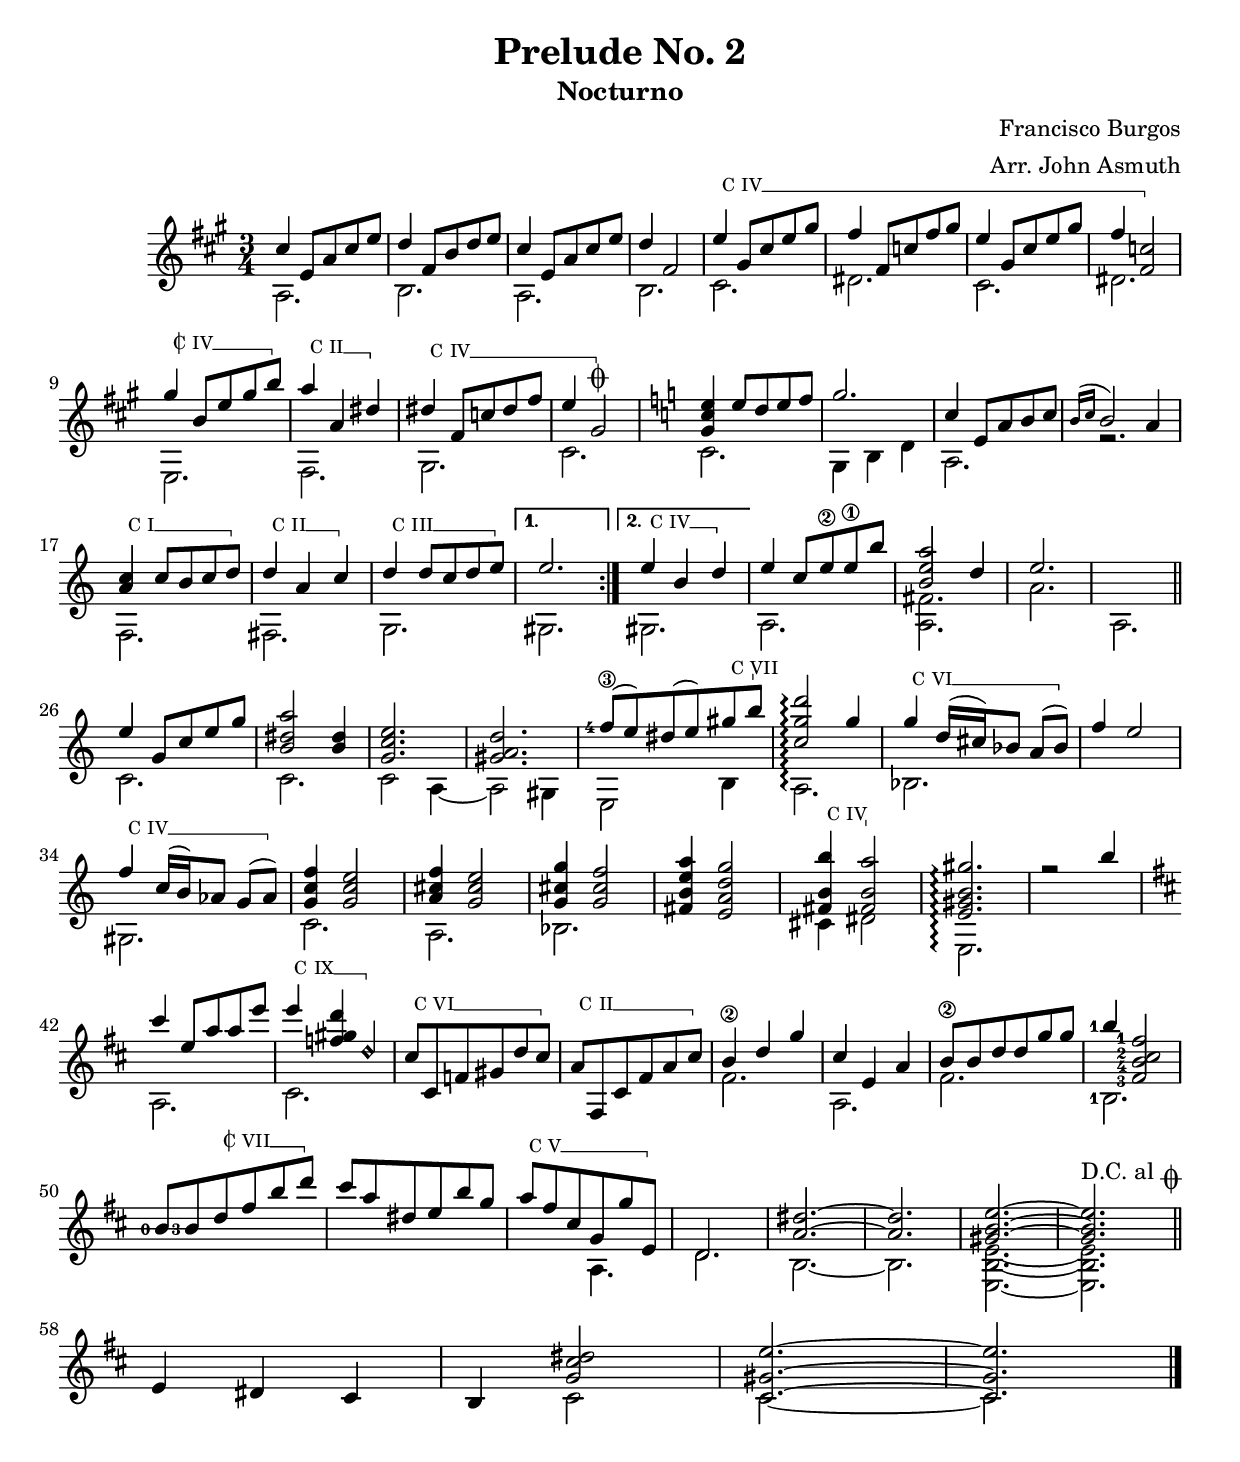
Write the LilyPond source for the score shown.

\version "2.20.0"
\header {
  title = "Prelude No. 2"
  subtitle = "Nocturno"
  composer = "Francisco Burgos"
  arranger = "Arr. John Asmuth"
}

\include "bbarred.ly"
#(define RH rightHandFinger)

\new Staff \with {
  \consists "Span_arpeggio_engraver"
}
<<
  {
    \set Staff.connectArpeggios = ##t
    \time 3/4
    \key a \major
    <<
      \new Voice { \voiceOne
        \set fingeringOrientations = #'(left)
                   
        % A
        \repeat volta 2 {
        cis''4 e'8 a' cis'' e'' | d''4 fis'8 b' d'' e'' | cis''4 e'8 a' cis'' e'' | d''4 fis'2 |
        \fbarre #"IV" { e''4 gis'8 cis'' e'' gis'' | fis''4 fis'8 c'' fis'' gis'' |e''4 gis'8 cis'' e'' gis'' | fis''4 <fis' c''>2 } |
        \break
        
        \bbarre #"IV" { gis''4 b'8 e'' gis'' b'' } | \fbarre #"II" { a''4 a' dis'' } | \fbarre #"IV" { dis''4 fis'8 c'' dis'' fis'' | e''4 gis'2-\coda } |
        
        \key c \major     
        <g' c'' e''>4 e''8 d'' e'' f'' | g''2. | c''4 e'8 a' b' c'' \grace{ b'16( c'' } b'2) a'4 |        
        \break
        
        \fbarre #"I" { <a' c''>4 c''8 b' c'' d'' } | \fbarre #"II" { d''4 a' c'' } | \fbarre #"III" { d''4 d''8 c'' d'' e'' } | } \alternative {
          { e''2. |}
          { \fbarre #"IV" { e''4 b' d'' } |}
        } 
        
        e''4 c''8 e''\2 e''\1 b'' | <b' e'' a''>2 d''4 | e''2. | s2. |
        
        \bar "||"
        
        \break
        
        \key c \major
        
        % B
        e''4 g'8 c'' e'' g'' | <b' dis'' a''>2 <b' dis''>4 | <g' c'' e''>2. | <gis' a' d''>2. |
        <f''-4\3>8( e'') dis''( e'') \fbarre #"VII" { gis'' b'' } | <c'' g'' d'''>2\arpeggio g''4 | \fbarre #"VI" { g''4 d''16( cis'') bes'8 a'( bes') } | f''4 e''2 |
        
        \break
        
        \fbarre #"IV" { f''4 c''16( b') aes'8 g'( aes') } | <g' c'' f''>4 <g' c'' e''>2 | <a' cis'' f''>4 <g' cis'' e''>2 | <g' cis'' g''>4 <g' cis'' f''>2 |
        <fis' b' e'' a''>4 <e' a' d'' g''>2 | \fbarre #"IV" { <fis' b' b''>4 <fis' b' a''>2 } | <e' gis' b' gis''>2.\arpeggio | r2 b''4 |
        
        \key  d \major
        
        \break
        
        cis'''4 e''8 a'' a'' e''' | \fbarre #"IX" { e'''4 <f'' gis'' d'''> d''\harmonic }  | \fbarre #"VI" {  cis''8 cis' f' gis' d'' cis'' } | \fbarre #"II" { a'8 fis cis' fis' a' cis'' }
        <b'\2>4 d'' g'' | cis''4 e' a' | <b'\2>8 b' d'' d'' g'' g'' | <b''-1>4 <fis'-3 b'-4 cis''-2 fis''-1>2 |
        
        \break
        
        <b'-0>8 <b'-3> \bbarre #"VII" { d'' fis'' b'' d''' } | cis'''8 a'' dis'' e'' b'' g'' | \fbarre #"V" { a''8 fis'' cis'' g' g'' e' } | d'2. |
        <a' dis''>2.~ | <a' dis''>2. | <gis' b' e''>2.~ | <gis' b' e''>2.-\markup  { D.C. al \musicglyph #"scripts.coda" }|
        
        \bar "||"
        
        \break
        
        e'4 dis' cis' | b4 <g' cis'' dis''>2 | <gis' cis' e''>2.~ | <gis' cis' e''>2. |
        
        \bar "|."
      }
      \new Voice { \voiceTwo
        \set fingeringOrientations = #'(left)
        
        % A
        a2. | b2. | a2. | b2. |
        cis'2. | dis'2. | cis'2. | dis'2. |
      
        e2. | fis2. | gis2. | cis'2. |
        c'2. | g4 b d' | a2. | r2. |
        
        f2. | fis2. | g2. | gis2. | gis2. |
        
        a2. | <a fis'>2. | a'2. | a2. 
        
        % B
        c'2. | c'2. | c'2 a4~ | a2 gis4 |
        e2 b4 | a2.\arpeggio | bes2. | s2. |
        
        gis2. | c'2. | a2. | bes2.
        s2. | cis'4 dis'2 | e2.\arpeggio | s2. |
        
        a2. | cis'2. | s2. | s2. |
        fis'2. | a2. | fis'2. | <b-1>2. |
        
        s2. | s2. | s4. a | d'2. |
        b2.~ | b2. | <e b e'>2.~ | <e b e'>2. |
        
        s2. | s4 cis'2 | <cis'>2.~ | <cis'>2.
        
      }
      \new Voice { \voiceThree
        \set fingeringOrientations = #'(left)
      
      }
      \new Voice { \voiceFour
        \set fingeringOrientations = #'(left)
      
      }
    >>
  }
>>